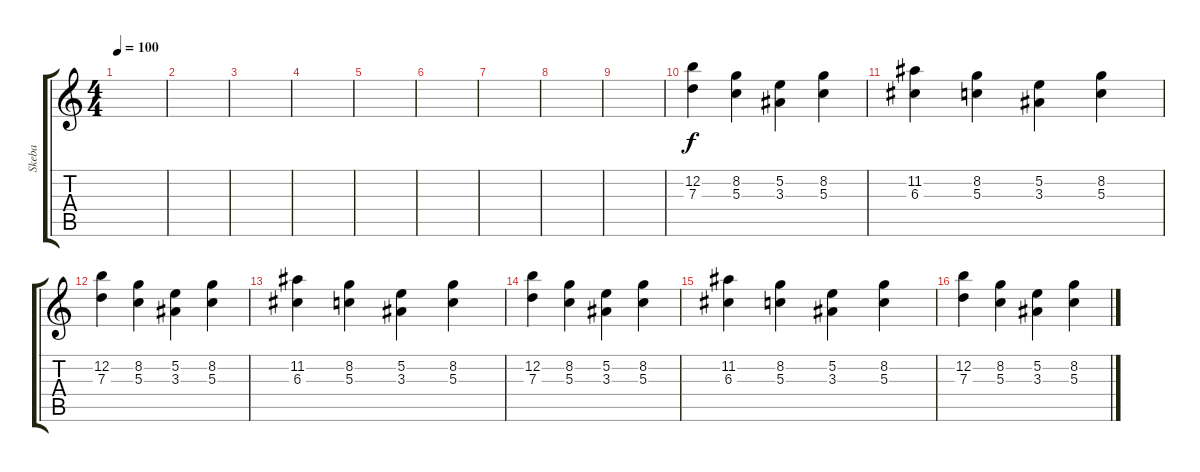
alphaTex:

\track ("Skeba" "Skeba") {instrument acousticguitarnylon}
\staff {score tabs}
\tuning (E4 B3 G3 D3 A2 E2) {hide}
\ts (4 4)
\tempo 100
\clef g2
\ks c
|
|
|
|
|
|
|
|
|
(12.2 7.3).4 (8.2 5.3).4 (5.2 3.3).4 (8.2 5.3).4 |
(11.2 6.3).4 (8.2 5.3).4 (5.2 3.3).4 (8.2 5.3).4 |
(12.2 7.3).4 (8.2 5.3).4 (5.2 3.3).4 (8.2 5.3).4 |
(11.2 6.3).4 (8.2 5.3).4 (5.2 3.3).4 (8.2 5.3).4 |
(12.2 7.3).4 (8.2 5.3).4 (5.2 3.3).4 (8.2 5.3).4 |
(11.2 6.3).4 (8.2 5.3).4 (5.2 3.3).4 (8.2 5.3).4 |
(12.2 7.3).4 (8.2 5.3).4 (5.2 3.3).4 (8.2 5.3).4
